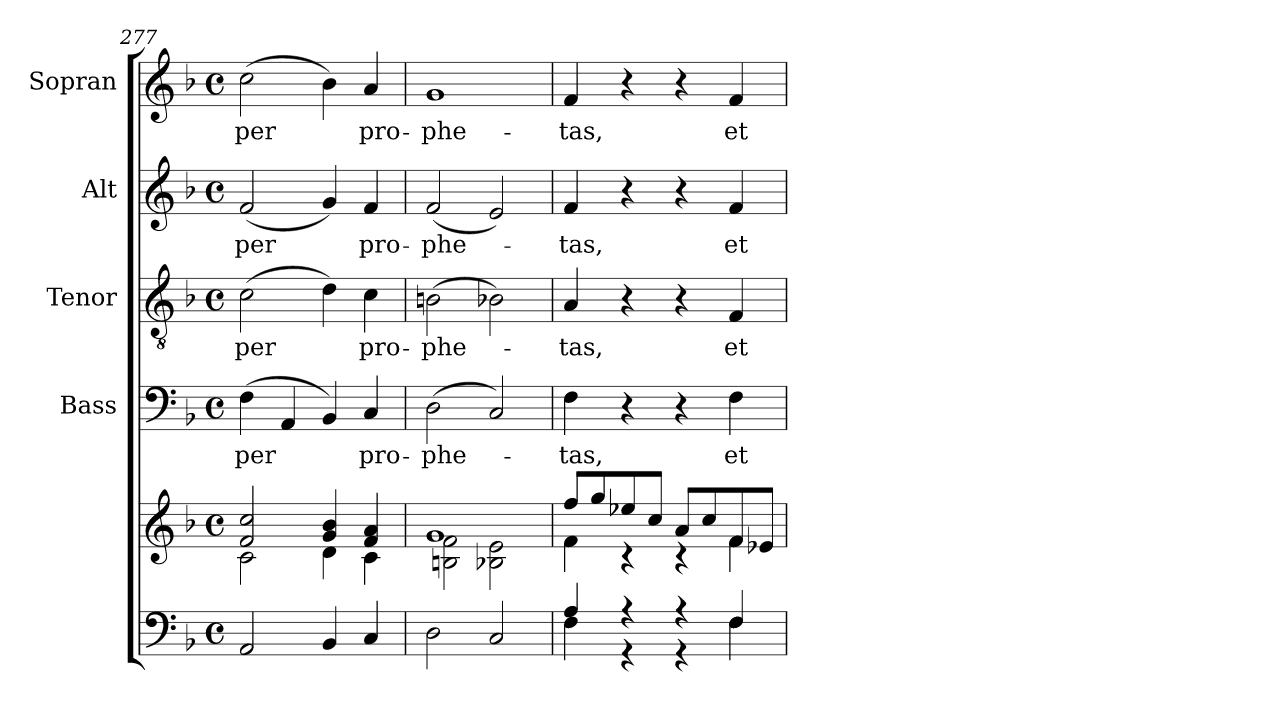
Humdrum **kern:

**kern	**kern	**kern	**text	**kern	**text	**kern	**text	**kern	**text
*part5	*part5	*part4	*part4	*part3	*part3	*part2	*part2	*part1	*part1
*staff6	*staff5	*staff4	*staff4	*staff3	*staff3	*staff2	*staff2	*staff1	*staff1
*	*	*I"Bass	*	*I"Tenor	*	*I"Alt	*	*I"Sopran	*
*	*	*I'B.	*	*I'T.	*	*I'A.	*	*I'S.	*
*clefF4	*clefG2	*clefF4	*	*clefGv2	*	*clefG2	*	*clefG2	*
*k[b-]	*k[b-]	*k[b-]	*	*k[b-]	*	*k[b-]	*	*k[b-]	*
*F:	*F:	*F:	*	*F:	*	*F:	*	*F:	*
*M4/4	*M4/4	*M4/4	*	*M4/4	*	*M4/4	*	*M4/4	*
*met(c)	*met(c)	*met(c)	*	*met(c)	*	*met(c)	*	*met(c)	*
=277	=277	=277	=277	=277	=277	=277	=277	=277	=277
*	*^	*	*	*	*	*	*	*	*
!	!	!	!	!LO:LY:b	!	!LO:LY:b	!	!LO:LY:b	!	!LO:LY:b
2AA/	2f/ 2cc/	2c\	(>4F\	per	(>2c\	per	(<2f/	per	(>2cc\	per
.	.	.	4AA/	.	.	.	.	.	.	.
4BB-/	4g/ 4b-/	4d\	4BB-/)	.	4d\)	.	4g/)	.	4b-\)	.
!	!	!	!	!LO:LY:b	!	!LO:LY:b	!	!LO:LY:b	!	!LO:LY:b
4C/	4f/ 4a/	4c\	4C/	pro-	4c\	pro-	4f/	pro-	4a/	pro-
=278	=278	=278	=278	=278	=278	=278	=278	=278	=278	=278
!	!	!	!	!LO:LY:b	!	!LO:LY:b	!	!LO:LY:b	!	!LO:LY:b
2D\	1g	2Bn\ 2f\	(>2D\	-phe-	(>2Bn\	-phe-	(<2f/	-phe-	1g	-phe-
2C/	.	2B-X\ 2e\	2C/)	.	2B-X\)	.	2e/)	.	.	.
=279	=279	=279	=279	=279	=279	=279	=279	=279	=279	=279
*^	*	*	*	*	*	*	*	*	*	*
!	!	!	!	!	!LO:LY:b	!	!LO:LY:b	!	!LO:LY:b	!	!LO:LY:b
4A/	4F\	8ff!/L	4f\	4F\	-tas,	4A/	-tas,	4f/	-tas,	4f/	-tas,
.	.	8gg!/	.	.	.	.	.	.	.	.	.
4r	4r	8ee-X!/	4rc	4r	.	4r	.	4r	.	4r	.
.	.	8cc!/J	.	.	.	.	.	.	.	.	.
4r	4r	8a!/L	4rc	4r	.	4r	.	4r	.	4r	.
.	.	8cc!/	.	.	.	.	.	.	.	.	.
!	!	!	!	!	!LO:LY:b	!	!LO:LY:b	!	!LO:LY:b	!	!LO:LY:b
4F/	4F\	8f!/	4f\	4F\	et	4F/	et	4f/	et	4f/	et
.	.	8e-X!/J	.	.	.	.	.	.	.	.	.
*v	*v	*	*	*	*	*	*	*	*	*	*
*	*v	*v	*	*	*	*	*	*	*	*
=	=	=	=	=	=	=	=	=	=
*-	*-	*-	*-	*-	*-	*-	*-	*-	*-
